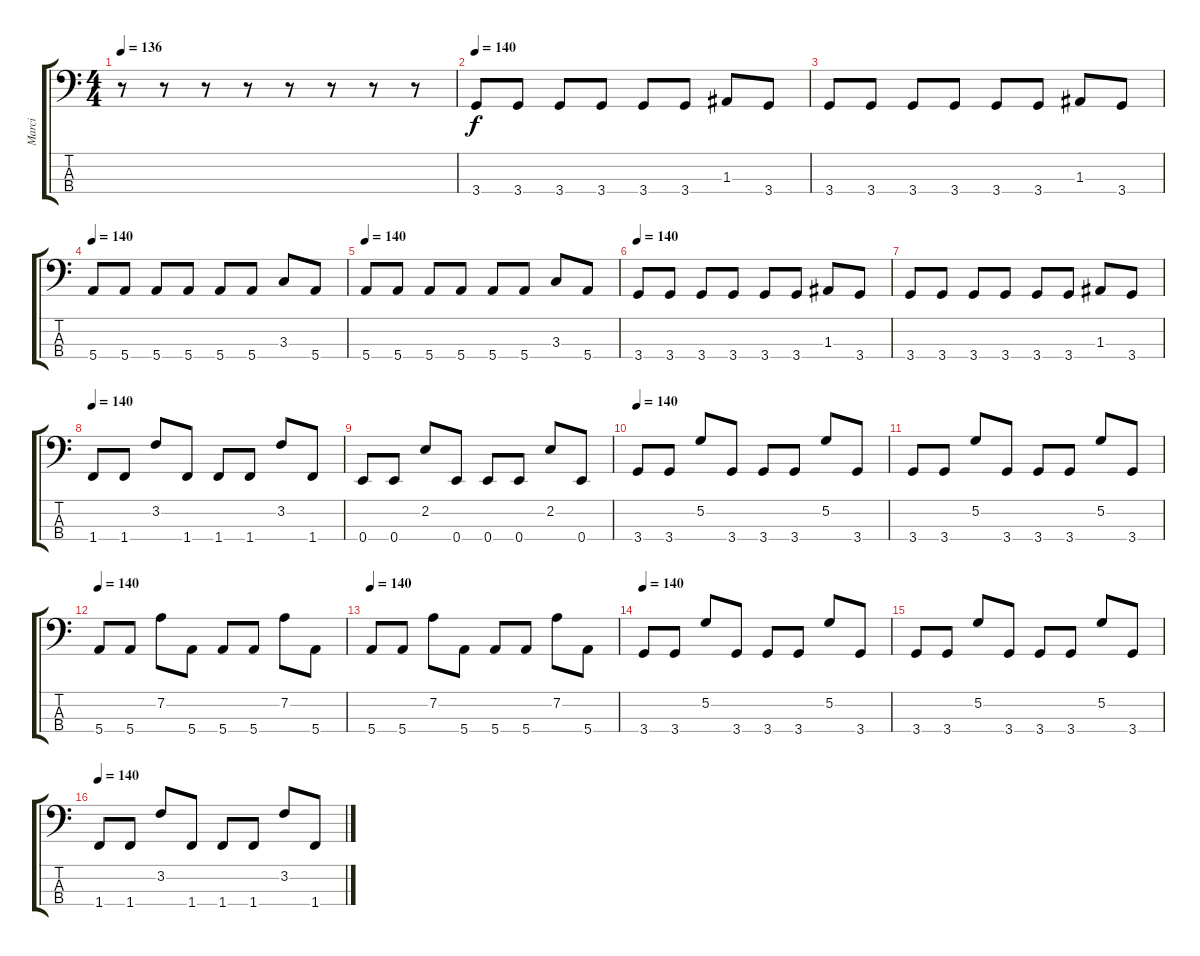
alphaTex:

\track ("Marci" "Marci") {instrument electricbasspick}
\staff {score tabs}
\tuning (G2 D2 A1 E1) {hide}
\ts (4 4)
\tempo 136
\clef f4
\ks c
r.8{dy f instrument electricbassfinger} r.8 r.8 r.8 r.8 r.8 r.8 r.8 |
\tempo 140
3.4.8 3.4.8 3.4.8 3.4.8 3.4.8 3.4.8 1.3.8 3.4.8 |
3.4.8 3.4.8 3.4.8 3.4.8 3.4.8 3.4.8 1.3.8 3.4.8 |
\tempo 140
5.4.8 5.4.8 5.4.8 5.4.8 5.4.8 5.4.8 3.3.8 5.4.8 |
\tempo 140
5.4.8 5.4.8 5.4.8 5.4.8 5.4.8 5.4.8 3.3.8 5.4.8 |
\tempo 140
3.4.8 3.4.8 3.4.8 3.4.8 3.4.8 3.4.8 1.3.8 3.4.8 |
3.4.8 3.4.8 3.4.8 3.4.8 3.4.8 3.4.8 1.3.8 3.4.8 |
\tempo 140
1.4.8{instrument slapbass1} 1.4.8 3.2.8 1.4.8 1.4.8 1.4.8 3.2.8 1.4.8 |
0.4.8 0.4.8 2.2.8 0.4.8 0.4.8 0.4.8 2.2.8 0.4.8 |
\tempo 140
3.4.8 3.4.8 5.2.8 3.4.8 3.4.8 3.4.8 5.2.8 3.4.8 |
3.4.8 3.4.8 5.2.8 3.4.8 3.4.8 3.4.8 5.2.8 3.4.8 |
\tempo 140
5.4.8 5.4.8 7.2.8 5.4.8 5.4.8 5.4.8 7.2.8 5.4.8 |
\tempo 140
5.4.8 5.4.8 7.2.8 5.4.8 5.4.8 5.4.8 7.2.8 5.4.8 |
\tempo 140
3.4.8 3.4.8 5.2.8 3.4.8 3.4.8 3.4.8 5.2.8 3.4.8 |
3.4.8 3.4.8 5.2.8 3.4.8 3.4.8 3.4.8 5.2.8 3.4.8 |
\tempo 140
1.4.8 1.4.8 3.2.8 1.4.8 1.4.8 1.4.8 3.2.8 1.4.8
